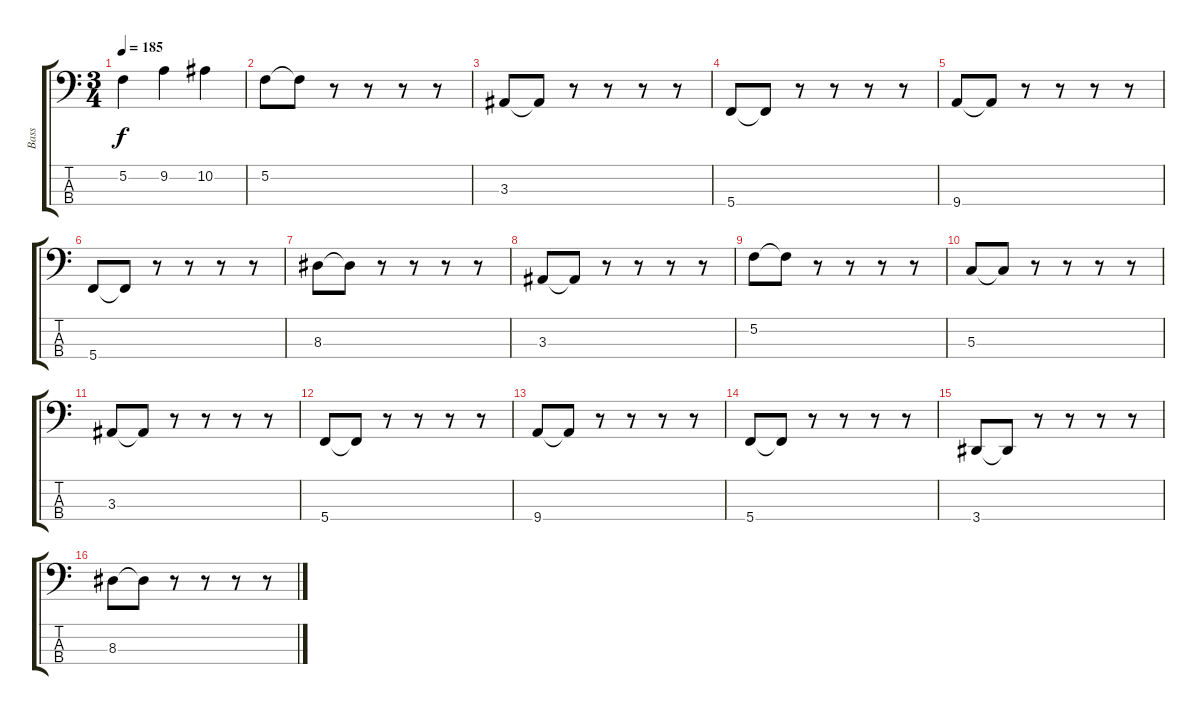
\track ("Bass" "Bass") {instrument electricbasspick}
\staff {score tabs}
\tuning (F2 C2 G1 C1) {hide}
\ts (3 4)
\tempo 185
\clef f4
\ks c
5.2.4{dy f} 9.2.4 10.2.4 |
5.2.8 5.2{t}.8 r.8 r.8 r.8 r.8 |
3.3.8 3.3{t}.8 r.8 r.8 r.8 r.8 |
5.4.8 5.4{t}.8 r.8 r.8 r.8 r.8 |
9.4.8 9.4{t}.8 r.8 r.8 r.8 r.8 |
5.4.8 5.4{t}.8 r.8 r.8 r.8 r.8 |
8.3.8 8.3{t}.8 r.8 r.8 r.8 r.8 |
3.3.8 3.3{t}.8 r.8 r.8 r.8 r.8 |
5.2.8 5.2{t}.8 r.8 r.8 r.8 r.8 |
5.3.8 5.3{t}.8 r.8 r.8 r.8 r.8 |
3.3.8 3.3{t}.8 r.8 r.8 r.8 r.8 |
5.4.8 5.4{t}.8 r.8 r.8 r.8 r.8 |
9.4.8 9.4{t}.8 r.8 r.8 r.8 r.8 |
5.4.8 5.4{t}.8 r.8 r.8 r.8 r.8 |
3.4.8 3.4{t}.8 r.8 r.8 r.8 r.8 |
8.3.8 8.3{t}.8 r.8 r.8 r.8 r.8
